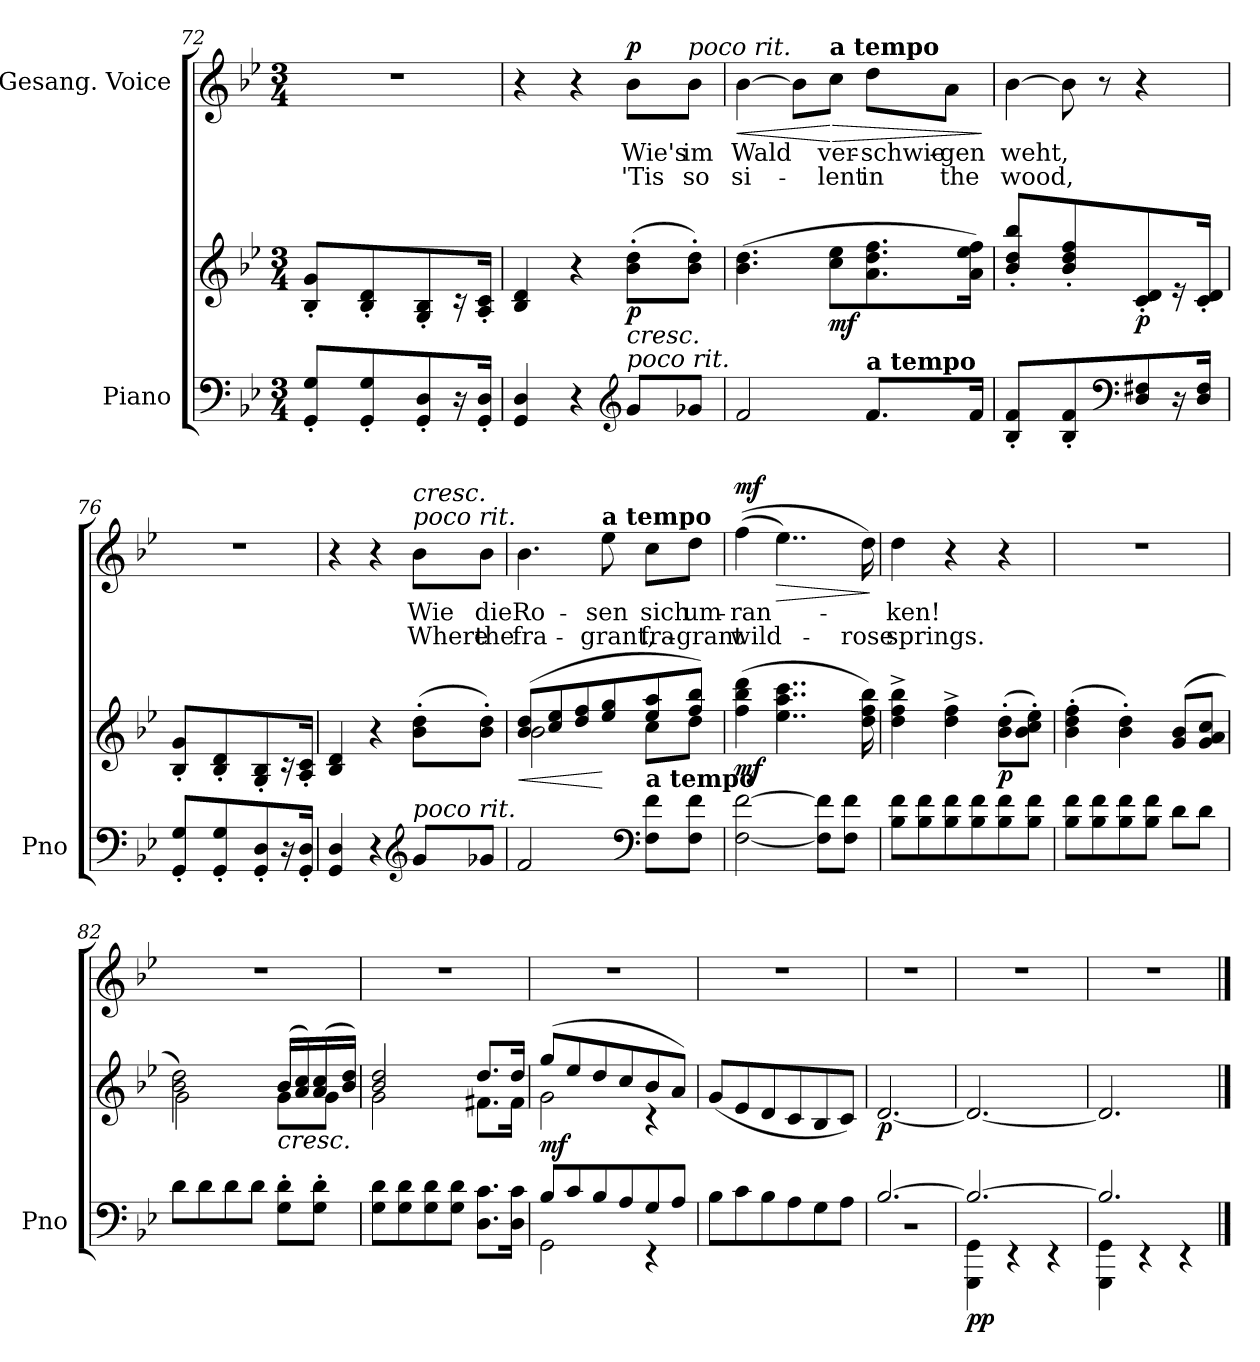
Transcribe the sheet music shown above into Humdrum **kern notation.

**kern	**kern	**dynam	**kern	**text	**text	**dynam
*part2	*part2	*part2	*part1	*part1	*part1	*part1
*staff3	*staff2	*staff2/3	*staff1	*staff1	*staff1	*staff1
*I"Piano	*	*	*I"Gesang. Voice	*	*	*
*I'Pno	*	*	*	*	*	*
!!LO:LB:g=z
*clefF4	*clefG2	*	*clefG2	*	*	*
*k[b-e-]	*k[b-e-]	*	*k[b-e-]	*	*	*
*M3/4	*M3/4	*	*M3/4	*	*	*
=72	=72	=72	=72	=72	=72	=72
4GG/' 4G/'	4B-/' 4g/'	.	2.r	.	.	.
4GG/' 4G/'	4B-/' 4d/'	.	.	.	.	.
8GG/' 8D/'L	8G/' 8B-/'L	.	.	.	.	.
16r	16r	.	.	.	.	.
16GG/' 16D/'JJ	16A/' 16c/'JJ	.	.	.	.	.
=73	=73	=73	=73	=73	=73	=73
4GG/ 4D/	4B-/ 4d/	.	4r	.	.	.
4r	4r	.	4r	.	.	.
*clefG2	*	*	*	*	*	*
!LO:TX:a:i:t=poco rit.	!	!	!	!	!	!
!	!	!LO:HP:b	!	!LO:LY:b	!LO:LY:b	!
!	!	!LO:DY:n=1:b	!	!	!	!LO:DY:a
8g/L	(8b-\' 8dd\'L	< p	8b-\L	Wie's	'Tis	p
!	!	!	!LO:TX:a:i:t=poco rit.	!	!	!
!	!	!	!	!LO:LY:b	!LO:LY:b	!
8g-X/J	8b-\' 8dd\'J)	.	8b-\J	im	so	.
=74	=74	=74	=74	=74	=74	=74
!	!	!	!	!LO:LY:b	!LO:LY:b	!LO:HP:b
2f/	(4.b-\ 4.dd\	.	[4b-\	Wald	si-	<
.	.	.	8b-\L]	.	.	.
!	!	!	!LO:TX:a:B:t=a tempo	!	!	!
!	!	!LO:DY:b	!	!LO:LY:b	!LO:LY:b	!LO:HP:n=1:b
.	8cc\ 8ee-\L	mf	8cc\J	ver-	-lent	[ >
!LO:TX:a:B:t=a tempo	!	!	!	!	!	!
!	!	!	!	!LO:LY:b	!LO:LY:b	!
8.f/L	8.a\ 8.dd\ 8.ff\	.	8dd\L	-schwie-	in	.
!	!	!	!	!LO:LY:b	!LO:LY:b	!
.	.	.	8a\J	-gen	the	.
16f/Jk	16a\ 16ee-\ 16ff\Jk)	.	.	.	.	.
.	.	.	.	.	.	]
=75	=75	=75	=75	=75	=75	=75
!	!	!	!	!LO:LY:b	!LO:LY:b	!
4B-/' 4f/'	4b-\' 4dd\' 4bb-\'	.	[4b-\	weht,	wood,	.
4B-/' 4f/'	4b-\' 4dd\' 4ff\'	.	8b-\]	.	.	.
.	.	.	8r	.	.	.
*clefF4	*	*	*	*	*	*
!	!	!LO:DY:b	!	!	!	!
8D\ 8F#X\L	8c/' 8d/'L	p	4r	.	.	.
16r	16r	.	.	.	.	.
16D\ 16F#\JJ	16c/' 16d/'JJ	.	.	.	.	.
=76	=76	=76	=76	=76	=76	=76
4GG/' 4G/'	4B-/' 4g/'	.	2.r	.	.	.
4GG/' 4G/'	4B-/' 4d/'	.	.	.	.	.
8GG/' 8D/'L	8G/' 8B-/'L	.	.	.	.	.
16r	16r	.	.	.	.	.
16GG/' 16D/'JJ	16A/' 16c/'JJ	.	.	.	.	.
=77	=77	=77	=77	=77	=77	=77
4GG/ 4D/	4B-/ 4d/	.	4r	.	.	.
4r	4r	.	4r	.	.	.
*clefG2	*	*	*	*	*	*
!	!	!	!LO:TX:a:i:t=poco rit.	!	!	!
!	!	!	!LO:TX:a:i:t=cresc.	!	!	!
!LO:TX:a:i:t=poco rit.	!	!	!	!	!	!
!	!	!	!	!LO:LY:b	!LO:LY:b	!
8g/L	(8b-\' 8dd\'L	.	8b-\L	Wie	Where	.
!	!	!	!	!LO:LY:b	!LO:LY:b	!
8g-X/J	8b-\' 8dd\'J)	.	8b-\J	die	the	.
!!LO:LB:g=z
=78	=78	=78	=78	=78	=78	=78
!	!	!LO:HP:b	!	!LO:LY:b	!LO:LY:b	!
*	*^	*	*	*	*	*
2f/	(8b-/ 8dd/L	2b-\	<	4.b-\	Ro-	fra-	.
.	8cc/ 8ee-/	.	.	.	.	.	.
.	8dd/ 8ff/	.	.	.	.	.	.
!	!	!	!	!LO:TX:a:B:t=a tempo	!	!	!
!	!	!	!	!	!LO:LY:b	!LO:LY:b	!
.	8ee-/ 8gg/	.	[	8ee-\	-sen	-grant,	.
*clefF4	*	*	*	*	*	*	*
!LO:TX:a:B:t=a tempo	!	!	!	!	!	!	!
!	!	!	!	!	!LO:LY:b	!LO:LY:b	!
8F\ 8f\L	8ee-/ 8aa/	8cc\L	.	8cc\L	sich	fra-	.
!	!	!	!	!	!LO:LY:b	!LO:LY:b	!
8F\ 8f\J	8ff/ 8bb-/J)	8dd\J	.	8dd\J	um-	-grant	.
=79	=79	=79	=79	=79	=79	=79	=79
!	!	!	!LO:DY:b	!	!LO:LY:b	!LO:LY:b	!LO:DY:a
*	*v	*v	*	*	*	*	*
[2F\ [2f\	(4ff\ 4bb-\ 4ddd\	mf	(<(4ff\	-ran-	wild-	mf
!	!	!	!	!	!	!LO:HP:b
.	4..ee-\ 4..aa\ 4..ccc\	.	4..ee-\)	.	.	>
8F\] 8f\]L	.	.	.	.	.	.
8F\ 8f\J	.	.	.	.	.	.
!	!	!	!	!	!LO:LY:b	!
.	16dd\ 16ff\ 16bb-\)	.	16dd\)	.	-rose	.
.	.	.	.	.	.	]
=80	=80	=80	=80	=80	=80	=80
!	!	!	!	!LO:LY:b	!LO:LY:b	!
8B-\ 8f\L	4dd\^ 4ff\^ 4bb-\^	.	4dd\	-ken!	springs.	.
8B-\ 8f\	.	.	.	.	.	.
8B-\ 8f\	4dd\^ 4ff\^	.	4r	.	.	.
8B-\ 8f\	.	.	.	.	.	.
!	!	!LO:DY:b	!	!	!	!
8B-\ 8f\	(8b-\' 8dd\'L	p	4r	.	.	.
8B-\ 8f\J	8b-\' 8cc\' 8ee-\'J)	.	.	.	.	.
=81	=81	=81	=81	=81	=81	=81
8B-\ 8f\L	(4b-\' 4dd\' 4ff\'	.	2.r	.	.	.
8B-\ 8f\	.	.	.	.	.	.
8B-\ 8f\	4b-\' 4dd\')	.	.	.	.	.
8B-\ 8f\J	.	.	.	.	.	.
8d\L	(>8g/ 8b-/L	.	.	.	.	.
8d\J	8g/ 8a/ 8cc/J	.	.	.	.	.
=82	=82	=82	=82	=82	=82	=82
*	*^	*	*	*	*	*
8d\L	2b-\ 2dd\)	2g\	.	2.r	.	.	.
8d\	.	.	.	.	.	.	.
8d\	.	.	.	.	.	.	.
8d\J	.	.	.	.	.	.	.
!	!LO:TX:b:i:t=cresc.	!	!	!	!	!	!
8G\' 8d\'L	(16b-/LL	8g\L	.	.	.	.	.
.	16a/ 16cc/)	.	.	.	.	.	.
8G\' 8d\'J	(16a/ 16cc/	8g\J	.	.	.	.	.
.	16b-/ 16dd/JJ)	.	.	.	.	.	.
!!LO:LB:g=z
=83	=83	=83	=83	=83	=83	=83	=83
8G\ 8d\L	2b-/ 2dd/	2g\	.	2.r	.	.	.
8G\ 8d\	.	.	.	.	.	.	.
8G\ 8d\	.	.	.	.	.	.	.
8G\ 8d\J	.	.	.	.	.	.	.
8.D\ 8.c\L	8.dd/L	8.f#X\L	.	.	.	.	.
16D\ 16c\Jk	16dd/Jk	16f#\Jk	.	.	.	.	.
=84	=84	=84	=84	=84	=84	=84	=84
*^	*	*	*	*	*	*	*
!	!	!	!	!LO:DY:b	!	!	!	!
8B-/L	2GG\	(8gg/L	2g\	mf	2.r	.	.	.
8c/	.	8ee-/	.	.	.	.	.	.
8B-/	.	8dd/	.	.	.	.	.	.
8A/	.	8cc/	.	.	.	.	.	.
8G/	4r	8b-/	4r	.	.	.	.	.
8A/J	.	8a/J)	.	.	.	.	.	.
*v	*v	*	*	*	*	*	*	*
*	*v	*v	*	*	*	*	*
.	.	[	.	.	.	.
=85	=85	=85	=85	=85	=85	=85
8B-\L	(8g/L	.	2.r	.	.	.
8c\	8e-/	.	.	.	.	.
8B-\	8d/	.	.	.	.	.
8A\	8c/	.	.	.	.	.
8G\	8B-/	.	.	.	.	.
8A\J	8c/J)	.	.	.	.	.
=86	=86	=86	=86	=86	=86	=86
*^	*	*	*	*	*	*
!	!	!	!LO:DY:b	!	!	!	!
[2.B-/	2.r	[2.d/	p	2.r	.	.	.
=87	=87	=87	=87	=87	=87	=87	=87
!	!	!	!LO:DY:b=2	!	!	!	!
2.B-/_	4GGG\ 4GG\	2.d/_	pp	2.r	.	.	.
.	4r	.	.	.	.	.	.
.	4r	.	.	.	.	.	.
=88	=88	=88	=88	=88	=88	=88	=88
2.B-/]	4GGG\ 4GG\	2.d/]	.	2.r	.	.	.
.	4r	.	.	.	.	.	.
.	4r	.	.	.	.	.	.
*v	*v	*	*	*	*	*	*
==	==	==	==	==	==	==
*-	*-	*-	*-	*-	*-	*-
